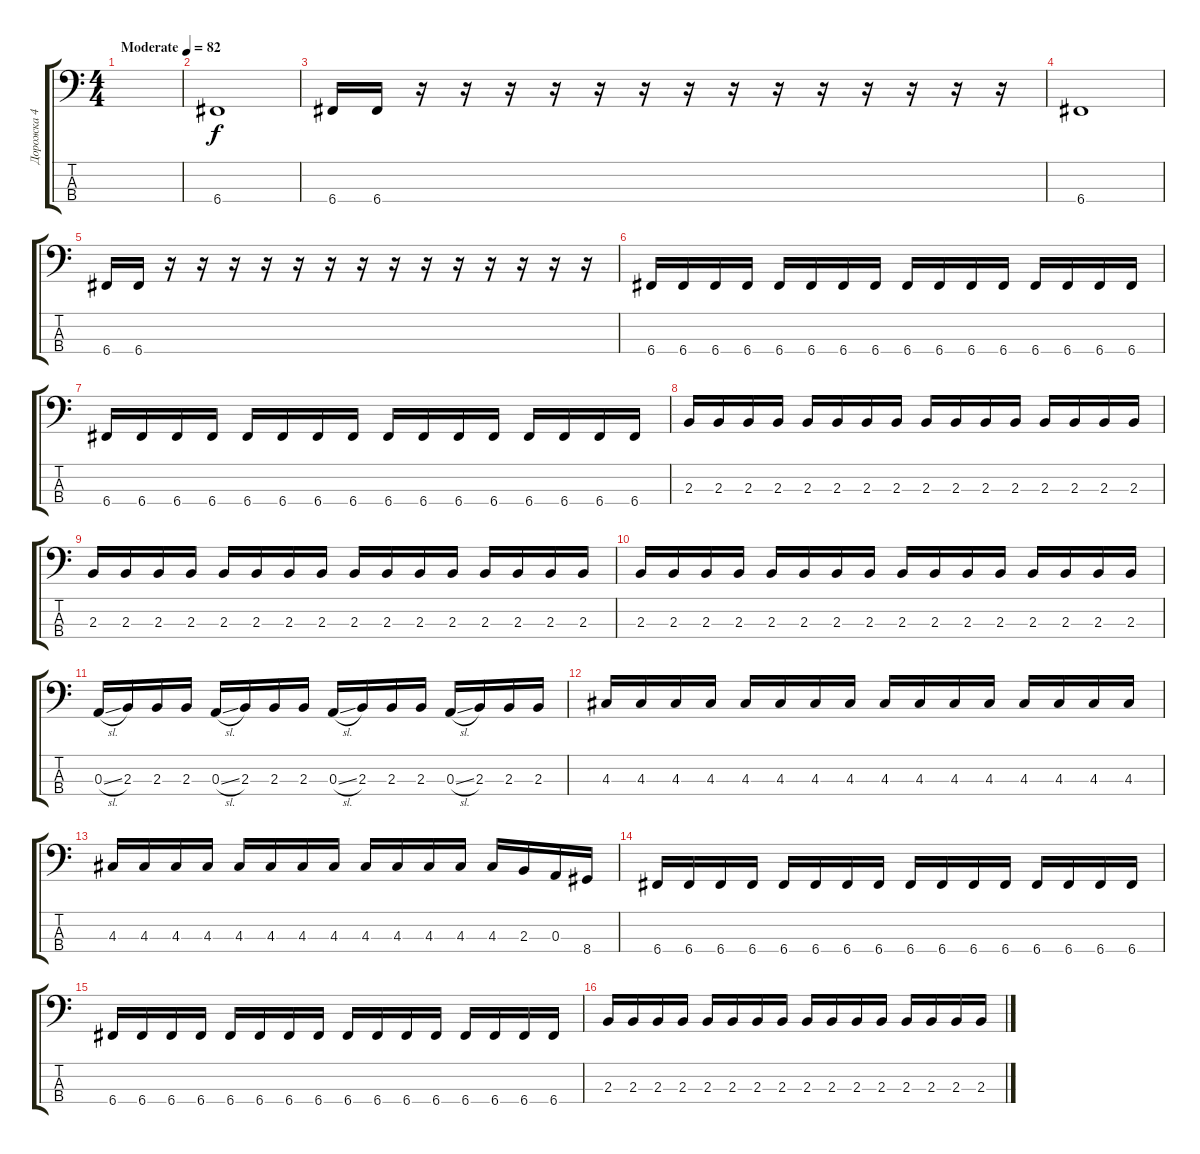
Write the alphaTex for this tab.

\track ("Дорожка 4" "Дорожка 4") {instrument electricbassfinger}
\staff {score tabs}
\tuning (G2 D2 A1 C1) {hide}
\ts (4 4)
\tempo (82 "Moderate")
\clef f4
\ks c
|
6.4.1 |
6.4.16 6.4.16 r.16 r.16 r.16 r.16 r.16 r.16 r.16 r.16 r.16 r.16 r.16 r.16 r.16 r.16 |
6.4.1 |
6.4.16 6.4.16 r.16 r.16 r.16 r.16 r.16 r.16 r.16 r.16 r.16 r.16 r.16 r.16 r.16 r.16 |
6.4.16 6.4.16 6.4.16 6.4.16 6.4.16 6.4.16 6.4.16 6.4.16 6.4.16 6.4.16 6.4.16 6.4.16 6.4.16 6.4.16 6.4.16 6.4.16 |
6.4.16 6.4.16 6.4.16 6.4.16 6.4.16 6.4.16 6.4.16 6.4.16 6.4.16 6.4.16 6.4.16 6.4.16 6.4.16 6.4.16 6.4.16 6.4.16 |
2.3.16 2.3.16 2.3.16 2.3.16 2.3.16 2.3.16 2.3.16 2.3.16 2.3.16 2.3.16 2.3.16 2.3.16 2.3.16 2.3.16 2.3.16 2.3.16 |
2.3.16 2.3.16 2.3.16 2.3.16 2.3.16 2.3.16 2.3.16 2.3.16 2.3.16 2.3.16 2.3.16 2.3.16 2.3.16 2.3.16 2.3.16 2.3.16 |
2.3.16 2.3.16 2.3.16 2.3.16 2.3.16 2.3.16 2.3.16 2.3.16 2.3.16 2.3.16 2.3.16 2.3.16 2.3.16 2.3.16 2.3.16 2.3.16 |
0.3{sl}.16 2.3.16 2.3.16 2.3.16 0.3{sl}.16 2.3.16 2.3.16 2.3.16 0.3{sl}.16 2.3.16 2.3.16 2.3.16 0.3{sl}.16 2.3.16 2.3.16 2.3.16 |
4.3.16 4.3.16 4.3.16 4.3.16 4.3.16 4.3.16 4.3.16 4.3.16 4.3.16 4.3.16 4.3.16 4.3.16 4.3.16 4.3.16 4.3.16 4.3.16 |
4.3.16 4.3.16 4.3.16 4.3.16 4.3.16 4.3.16 4.3.16 4.3.16 4.3.16 4.3.16 4.3.16 4.3.16 4.3.16 2.3.16 0.3.16 8.4.16 |
6.4.16 6.4.16 6.4.16 6.4.16 6.4.16 6.4.16 6.4.16 6.4.16 6.4.16 6.4.16 6.4.16 6.4.16 6.4.16 6.4.16 6.4.16 6.4.16 |
6.4.16 6.4.16 6.4.16 6.4.16 6.4.16 6.4.16 6.4.16 6.4.16 6.4.16 6.4.16 6.4.16 6.4.16 6.4.16 6.4.16 6.4.16 6.4.16 |
2.3.16 2.3.16 2.3.16 2.3.16 2.3.16 2.3.16 2.3.16 2.3.16 2.3.16 2.3.16 2.3.16 2.3.16 2.3.16 2.3.16 2.3.16 2.3.16
